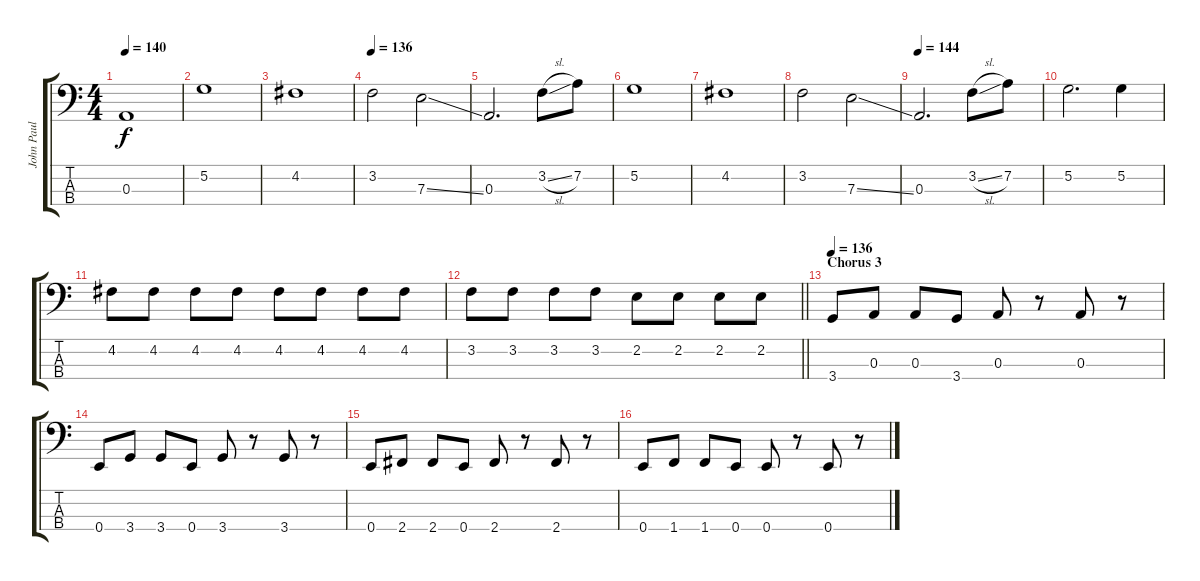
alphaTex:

\track ("John Paul Jones" "John Paul ") {instrument electricbassfinger}
\staff {score tabs}
\tuning (G2 D2 A1 E1) {hide}
\ts (4 4)
\tempo 140
\clef f4
\ks aminor
0.3.1{dy f} |
5.2.1 |
4.2.1 |
\tempo 136
3.2.2 7.3{ss}.2 |
0.3.2{d} 3.2{sl}.8 7.2.8 |
5.2.1 |
4.2.1 |
3.2.2 7.3{ss}.2 |
\tempo 144
0.3.2{d} 3.2{sl}.8 7.2.8 |
5.2.2{d} 5.2.4 |
4.2.8 4.2.8 4.2.8 4.2.8 4.2.8 4.2.8 4.2.8 4.2.8 |
\barLineRight lightlight
3.2.8 3.2.8 3.2.8 3.2.8 2.2.8 2.2.8 2.2.8 2.2.8 |
\section ("" "Chorus 3")
\tempo 136
3.4.8 0.3.8 0.3.8 3.4.8 0.3.8 r.8 0.3.8 r.8 |
0.4.8 3.4.8 3.4.8 0.4.8 3.4.8 r.8 3.4.8 r.8 |
0.4.8 2.4.8 2.4.8 0.4.8 2.4.8 r.8 2.4.8 r.8 |
0.4.8 1.4.8 1.4.8 0.4.8 0.4.8 r.8 0.4.8 r.8
